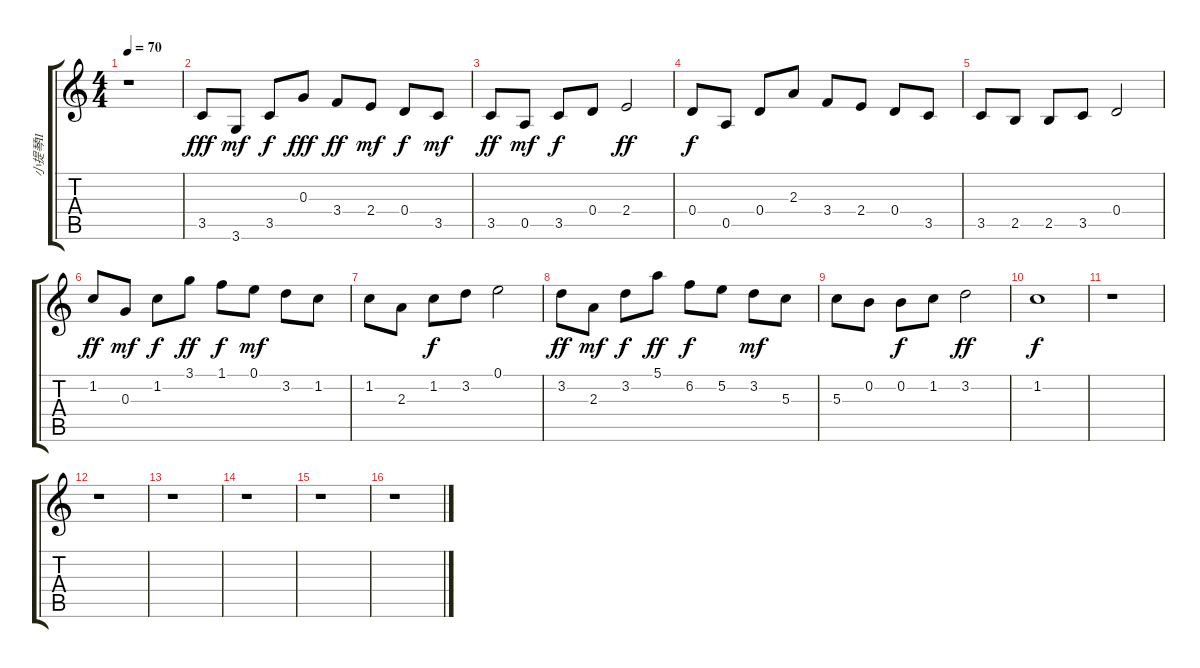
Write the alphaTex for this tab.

\track ("小提琴II" "小提琴II") {instrument violin}
\staff {score tabs}
\tuning (E5 B4 G4 D4 A3 E3) {hide}
\ts (4 4)
\tempo 70
\clef g2
\ks c
r.1{dy fff instrument violin} |
3.5.8 3.6.8{dy mf} 3.5.8{dy f} 0.3.8{dy fff} 3.4.8{dy ff} 2.4.8{dy mf} 0.4.8{dy f} 3.5.8{dy mf} |
3.5.8{dy ff} 0.5.8{dy mf} 3.5.8{dy f} 0.4.8 2.4.2{dy ff} |
0.4.8{dy f} 0.5.8 0.4.8 2.3.8 3.4.8 2.4.8 0.4.8 3.5.8 |
3.5.8 2.5.8 2.5.8 3.5.8 0.4.2 |
1.2.8{dy ff} 0.3.8{dy mf} 1.2.8{dy f} 3.1.8{dy ff} 1.1.8{dy f} 0.1.8{dy mf} 3.2.8 1.2.8 |
1.2.8 2.3.8 1.2.8{dy f} 3.2.8 0.1.2 |
3.2.8{dy ff} 2.3.8{dy mf} 3.2.8{dy f} 5.1.8{dy ff} 6.2.8{dy f} 5.2.8 3.2.8{dy mf} 5.3.8 |
5.3.8 0.2.8 0.2.8{dy f} 1.2.8 3.2.2{dy ff} |
1.2.1{dy f} |
r.1 |
r.1 |
r.1 |
r.1 |
r.1 |
r.1
